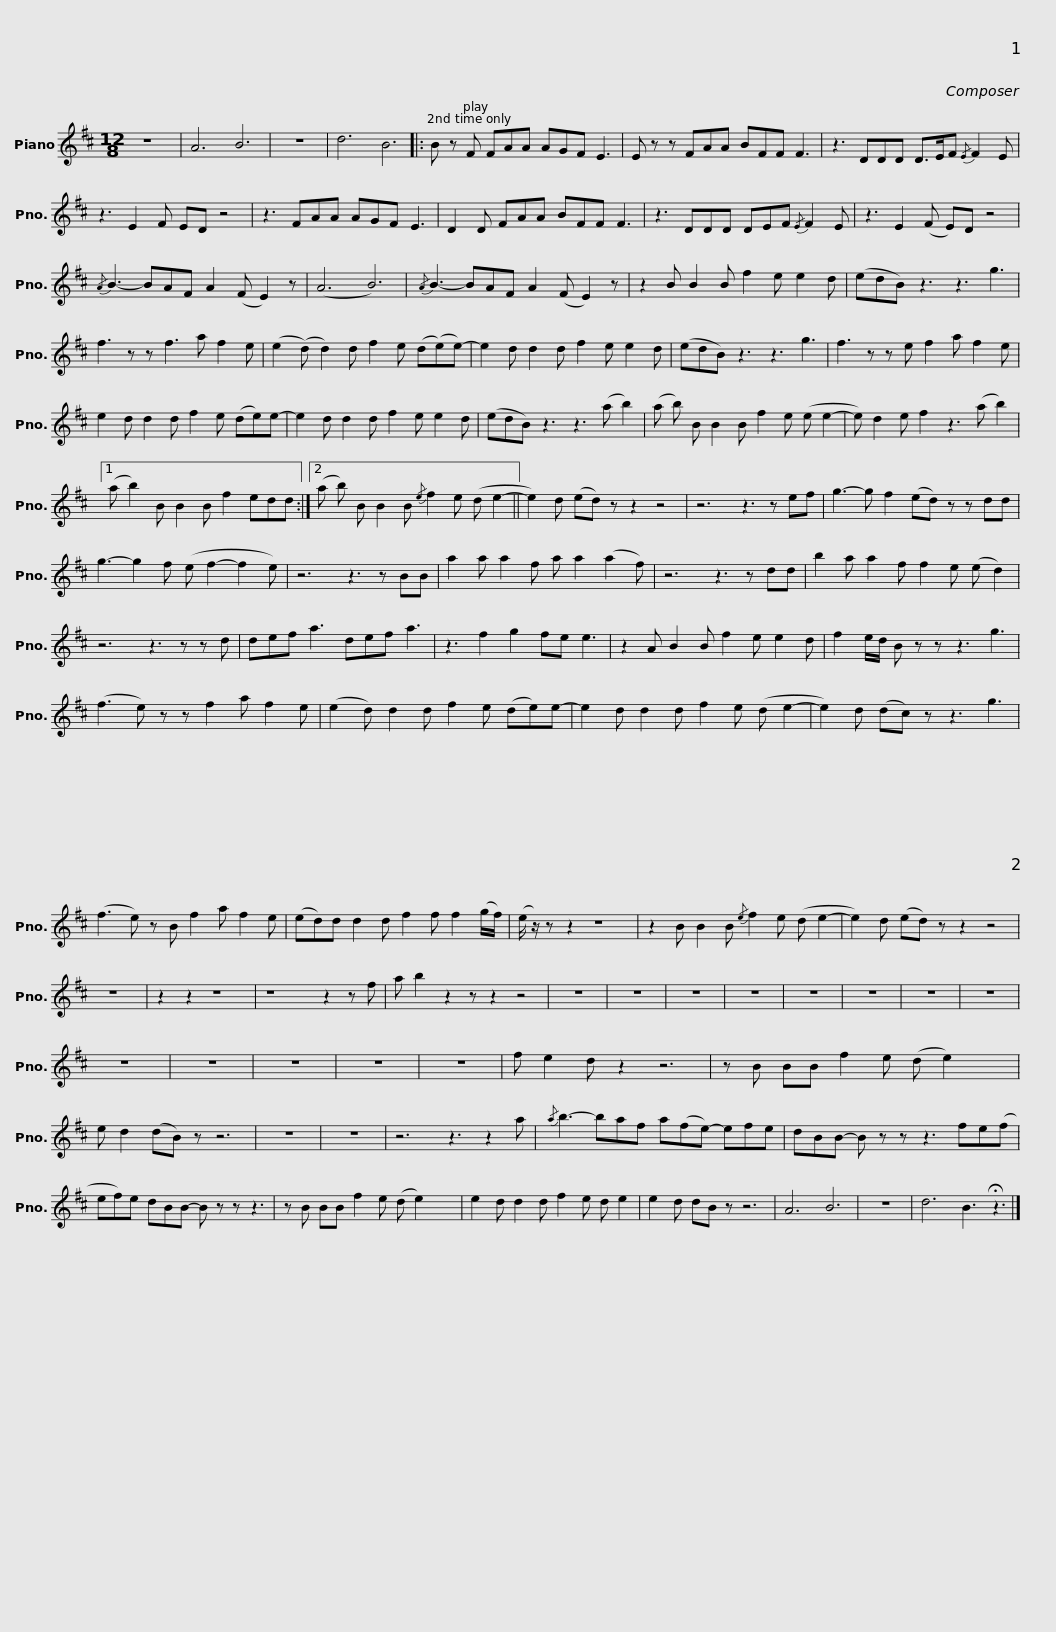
X:1
L:1/8
M:12/8
I:linebreak $
K:D
V:1 treble
V:1
 z12 | A6 B6 | z12 | d6 B6 |:$ B z F FAA AGF E3 | %5
 E z z FAA BFF F3 | z3 DDD D>EF{/E-} F2 E | z3 E2 F ED z4 |$ z3 FAA AGF E3 | D2 D FAA BFF F3 | %10
 z3 DDD DEF{/E-} F2 E | z3 E2 (F E)D z4 |${/A} B3- BAF A2 (F E2) z | (A6 B6) |{/A} B3- BAF A2 (F E2) z | %15
 z2 B B2 B f2 e e2 d |$ (edB) z3 z3 g3 | f3 z z f3 a f2 e | (e2 (d) d2) d f2 e (d(e)e-) | e2 d d2 d f2 e e2 d |$ %20
 (edB) z3 z3 g3 | f3 z z e f2 a f2 e | e2 d d2 d f2 e (de)e- | e2 d d2 d f2 e e2 d |$ (edB) z3 z3 (a b2) | %25
 (a b) B B2 B f2 e (e e2- | e) d2 e f2 z3 (a b2) |1 (a b2) B B2 B f2 edd :|2$ (a b) B B2 B{/e} f2 e (d e2- || e2) d (ed) z z2 z4 | %30
 z6 z3 z ef | g3- g f2 (ed) z z dd |$ g3- g2 f (e f2- f2 e) | z6 z3 z BB | a2 a a2 f a a2 (a2 f) | %35
 z6 z3 z dd |$ b2 a a2 f f2 e (e d2) | z6 z3 z z d | def a3 def a3 | z3 f2 g2 fe e3 |$ %40
 z2 A B2 B f2 e e2 d | f2- e/d/ B z z z3 g3 | (f3 e) z z f2 a f2 e | (e2 d) d2 d f2 e (de)e- |$ e2 d d2 d f2 e (d e2- | %45
 e2) d (dc) z z3 g3 | (f3 e) z B f2 a f2 e | (ed)d d2 d f2 f f2 (g/f/) |$ (e/ z/) z z2 z8 | z2 B B2 B{/e} f2 e (d e2- | %50
 e2) d (ed) z z2 z4 | z12 | z2 z2 z8 | z8 z2 z f | a b2 z2 z z2 z4 | %55
 z12 |$ z12 | z12 | z12 | z12 | %60
 z12 | z12 | z12 | z12 | z12 | %65
 z12 | z12 | z12 | f e2 d z2 z6 |$ z B BB f2 e (d e2-) x2 | %70
 e d2 (dB) z z6 | z12 |$ z12 | z6 z3 z2 a |{/a} b3- baf a(fe-) efe | %75
 dBB- B z z z3 fe(f |$ ef)e dBB- B z z z3 | z B BB f2 e (d e2-) x2 | e2 d d2 d f2 e d e2 | e2 d dB z z6 |$ %80
 A6 B6 | z12 | d6 B3 !fermata!z3 |] %83
